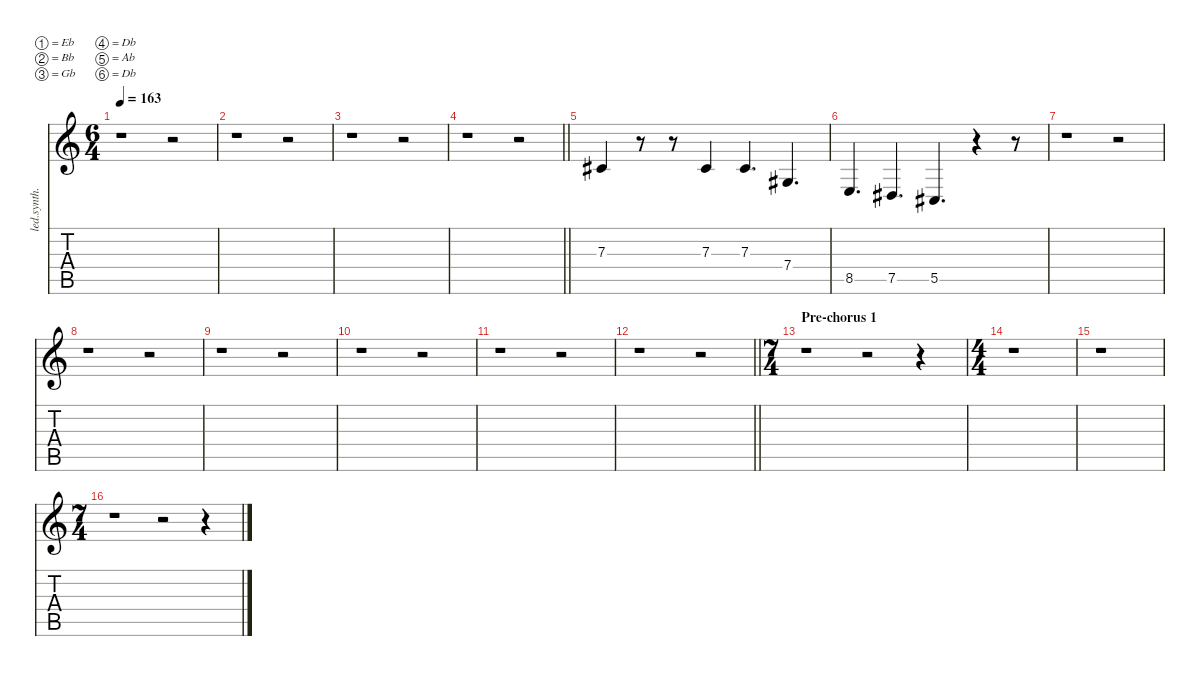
\defaultSystemsLayout 4
\hideDynamics
\bracketExtendMode nobrackets
\otherSystemsTrackNameOrientation horizontal
\track ("Backing vocals" "led.synth.") {instrument lead6voice}
\staff {score tabs}
\tuning (Eb4 Bb3 Gb3 Db3 Ab2 Db2)
\ts (6 4)
\tempo 163
\clef g2
\ks c
r.1{dy f} r.2 |
r.1 r.2 |
r.1 r.2 |
\barLineRight lightlight
r.1 r.2 |
\section ("" "")
7.3{acc #}.4 r.8 r.8 7.3{acc #}.4 7.3{acc #}.4{d} 7.4{acc #}.4{d} |
8.5.4{d} 7.5{acc #}.4{d} 5.5{acc #}.4{d} r.4 r.8 |
r.1 r.2 |
r.1 r.2 |
r.1 r.2 |
r.1 r.2 |
r.1 r.2 |
\barLineRight lightlight
r.1 r.2 |
\ts (7 4)
\beaming (8 6 4 4)
\section ("" "Pre-chorus 1")
r.1 r.2 r.4 |
\ts (4 4)
\beaming (8 2 2 2 2)
r.1 |
r.1 |
\ts (7 4)
\beaming (8 2 2 2 8)
r.1 r.2 r.4
